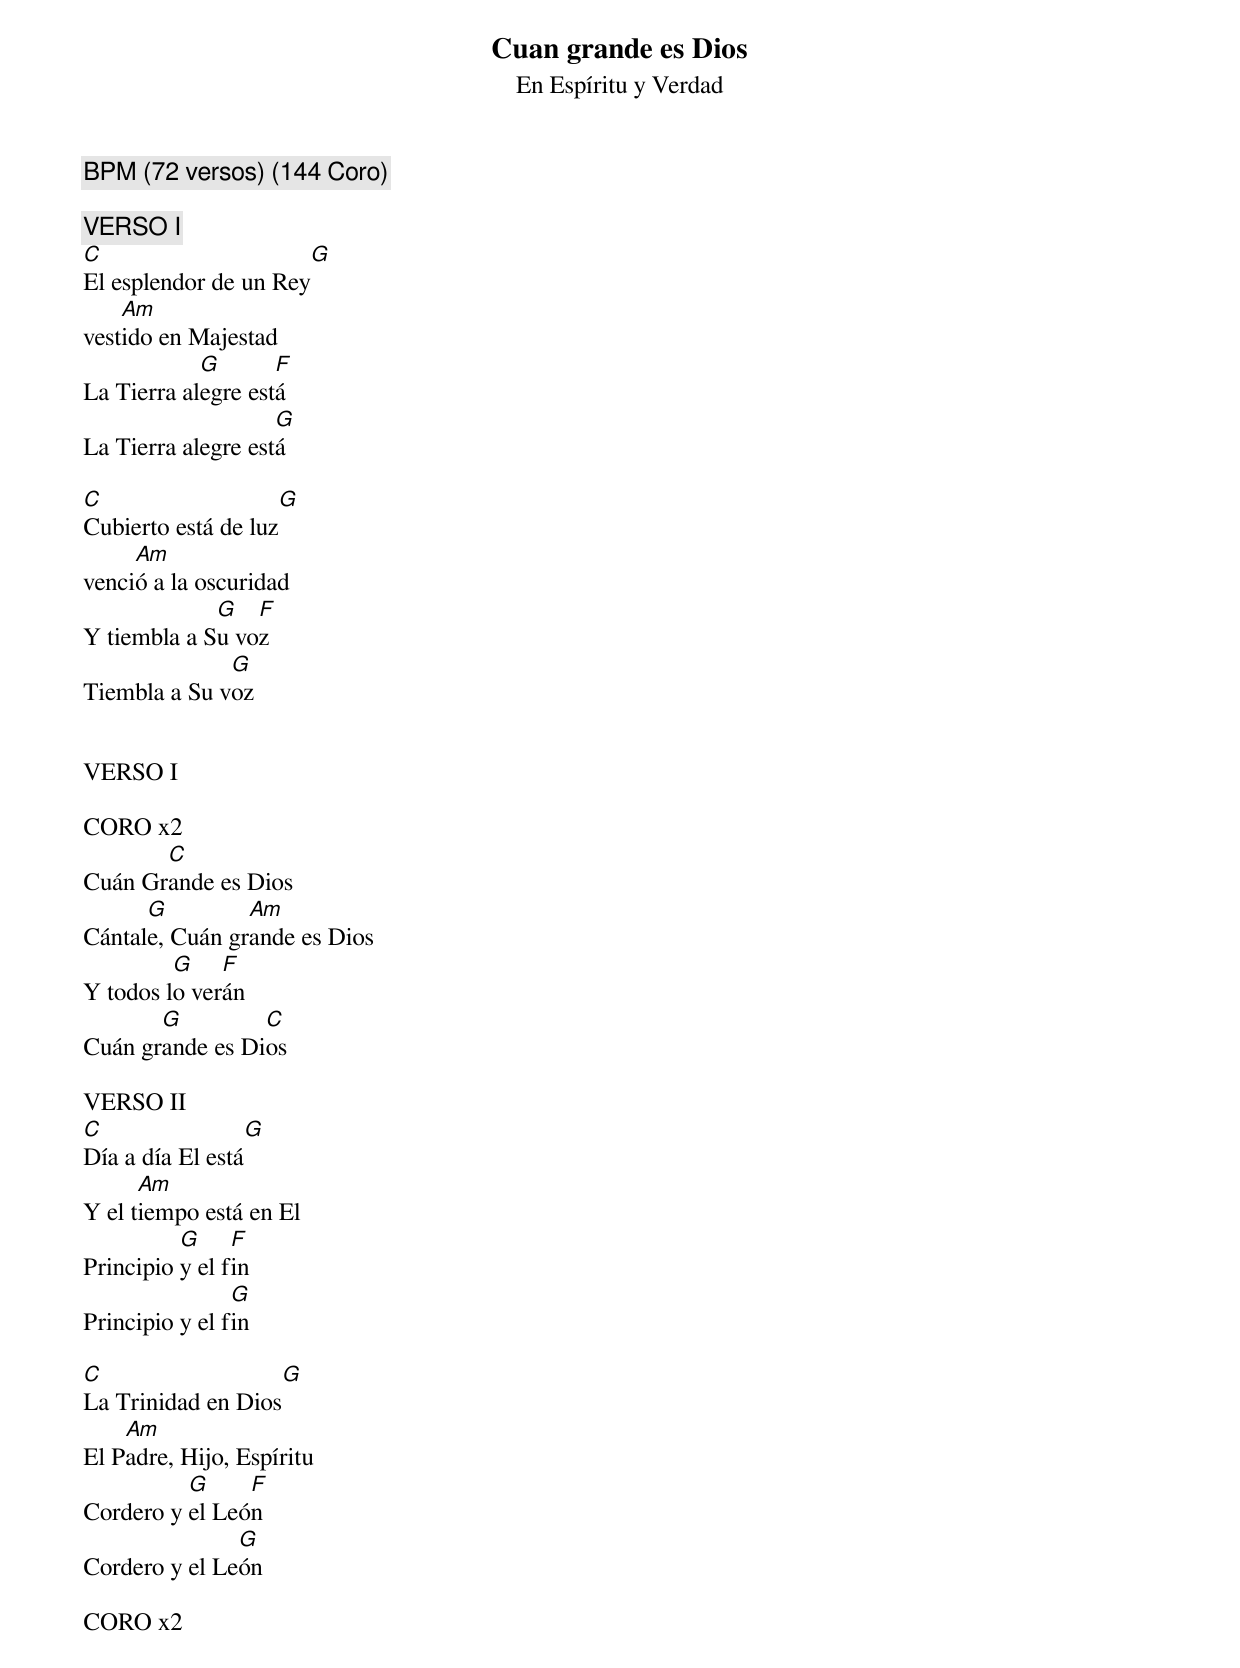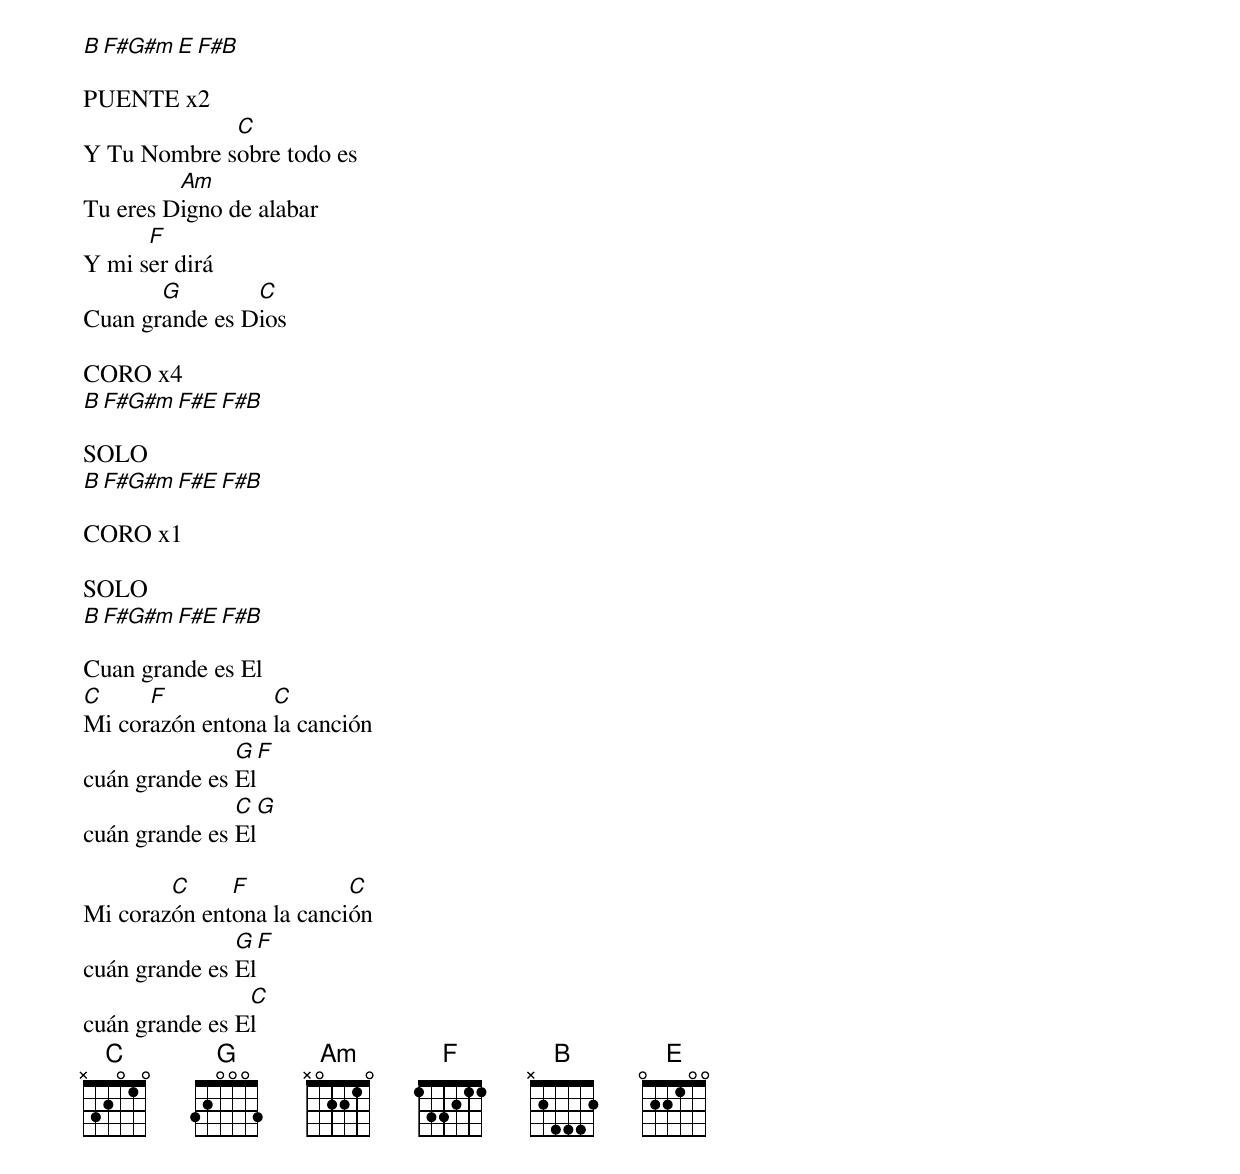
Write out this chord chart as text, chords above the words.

Cuan grande es Dios
En Espíritu y Verdad
BPM (72 versos) (144 Coro)

VERSO I
C                       G
El esplendor de un Rey
    Am
vestido en Majestad
            G       F
La Tierra alegre está
                    G
La Tierra alegre está

C                     G
Cubierto está de luz
     Am
venció a la oscuridad
             G   F
Y tiembla a Su voz
              G
Tiembla a Su voz


VERSO I

CORO x2
       C
Cuán Grande es Dios
      G         Am
Cántale, Cuán grande es Dios
         G    F
Y todos lo verán
       G         C
Cuán grande es Dios

VERSO II
C                  G
Día a día El está
      Am
Y el tiempo está en El
          G     F
Principio y el fin
                G
Principio y el fin

C                    G
La Trinidad en Dios
    Am
El Padre, Hijo, Espíritu
          G     F
Cordero y el León
               G
Cordero y el León

CORO x2
B F#G#m E F#B

PUENTE x2
             C
Y Tu Nombre sobre todo es
         Am
Tu eres Digno de alabar
      F
Y mi ser dirá
       G        C
Cuan grande es Dios

CORO x4
B F#G#m F#E F#B

SOLO
B F#G#m F#E F#B

CORO x1

SOLO
B F#G#m F#E F#B

Cuan grande es El
C     F           C
Mi corazón entona la canción
               G     F
cuán grande es El
               C   G
cuán grande es El

        C     F           C
Mi corazón entona la canción
               G     F
cuán grande es El
                C
cuán grande es El
